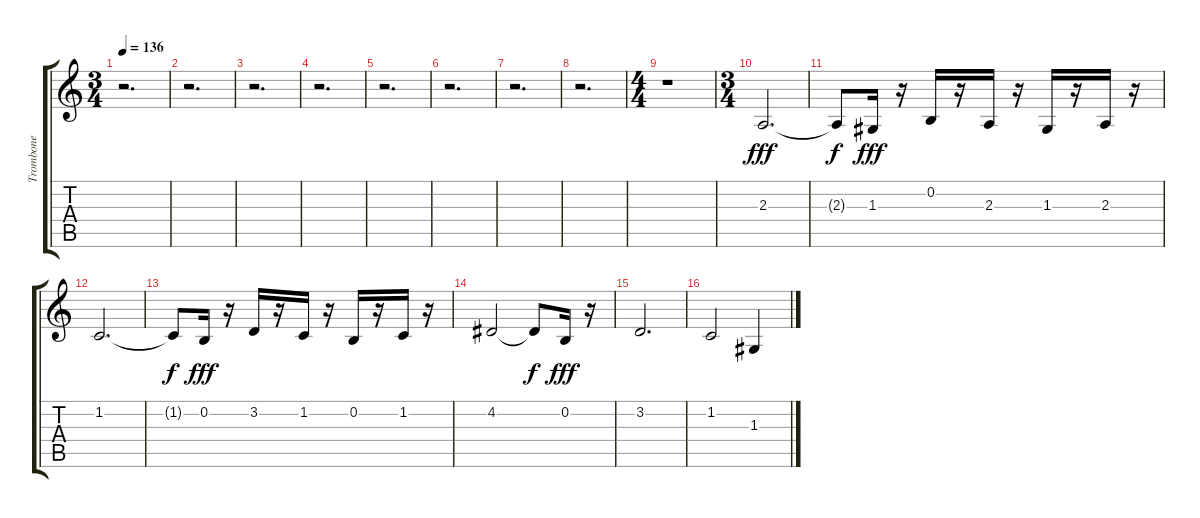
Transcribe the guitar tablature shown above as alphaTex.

\track ("Trombone" "Trombone") {instrument trombone}
\staff {score tabs}
\tuning (E4 B3 G3 D3 A2 E2) {hide}
\ts (3 4)
\tempo 136
\clef g2
\ks c
r.2{d dy f} |
r.2{d} |
r.2{d} |
r.2{d} |
r.2{d} |
r.2{d} |
r.2{d} |
r.2{d} |
\ts (4 4)
r.1 |
\ts (3 4)
2.3.2{d dy fff} |
2.3{t}.8{dy f} 1.3.16{dy fff} r.16 0.2.16 r.16 2.3.16 r.16 1.3.16 r.16 2.3.16 r.16 |
1.2.2{d} |
1.2{t}.8{dy f} 0.2.16{dy fff} r.16 3.2.16 r.16 1.2.16 r.16 0.2.16 r.16 1.2.16 r.16 |
4.2.2 4.2{t}.8{dy f} 0.2.16{dy fff} r.16 |
3.2.2{d} |
1.2.2 1.3.4
